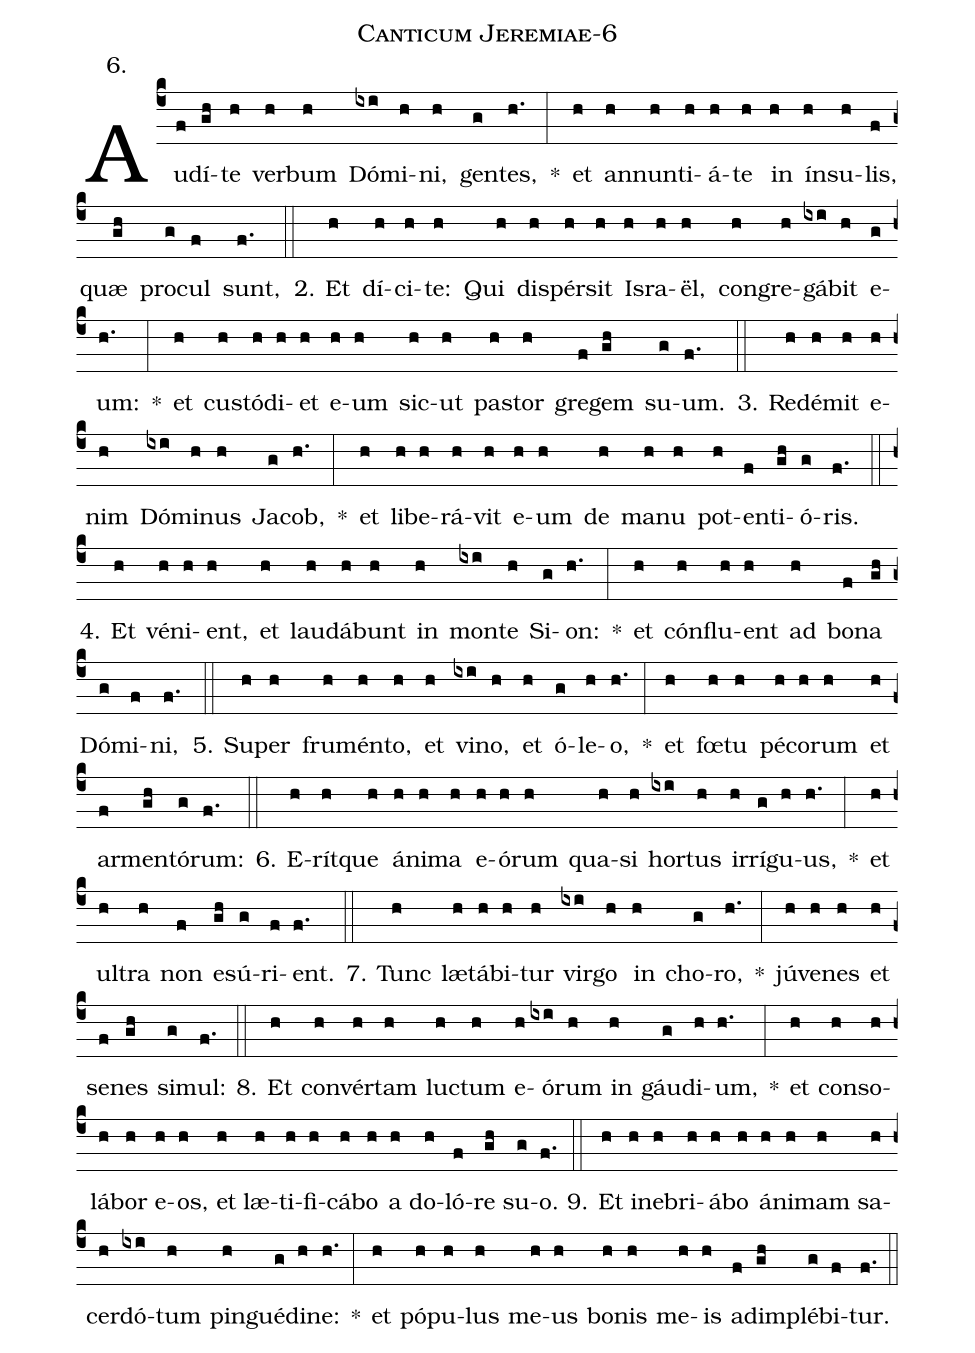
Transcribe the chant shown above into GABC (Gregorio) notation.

name: Canticum Jeremiae-6;
annotation: 6.;
%%
(c4)Au(f)dí(gh)te(h) ver(h)bum(h) Dó(ixi)mi(h)ni,(h) gen(g)tes,(h.) *(:) et(h) an(h)nun(h)ti(h)á(h)te(h) in(h) ín(h)su(h)lis,(f) quæ(gh) pro(g)cul(f) sunt,(f.) (::)
2. Et(h) dí(h)ci(h)te:(h) Qui(h) di(h)spér(h)sit(h) Is(h)ra(h)ël,(h) con(h)gre(h)gá(ixi)bit(h) e(g)um:(h.) *(:) et(h) cus(h)tó(h)di(h)et(h) e(h)um(h) sic(h)ut(h) pas(h)tor(h) gre(f)gem(gh) su(g)um.(f.) (::)
3. Red(h)é(h)mit(h) e(h)nim(h) Dó(ixi)mi(h)nus(h) Ja(g)cob,(h.) *(:) et(h) li(h)be(h)rá(h)vit(h) e(h)um(h) de(h) ma(h)nu(h) pot(h)en(f)ti(gh)ó(g)ris.(f.) (::)
4. Et(h) vé(h)ni(h)ent,(h) et(h) lau(h)dá(h)bunt(h) in(h) mon(ixi)te(h) Si(g)on:(h.) *(:) et(h) cón(h)flu(h)ent(h) ad(h) bo(f)na(gh) Dó(g)mi(f)ni,(f.) (::)
5. Su(h)per(h) fru(h)mén(h)to,(h) et(h) vi(ixi)no,(h) et(h) ó(g)le(h)o,(h.) *(:) et(h) fœ(h)tu(h) pé(h)co(h)rum(h) et(h) ar(f)men(gh)tó(g)rum:(f.) (::)
6. E(h)rít(h)que(h) á(h)ni(h)ma(h) e(h)ó(h)rum(h) qua(h)si(h) hor(ixi)tus(h) ir(h)rí(g)gu(h)us,(h.) *(:) et(h) ul(h)tra(h) non(f) e(gh)sú(g)ri(f)ent.(f.) (::)
7. Tunc(h) læ(h)tá(h)bi(h)tur(h) vir(ixi)go(h) in(h) cho(g)ro,(h.) *(:) jú(h)ve(h)nes(h) et(h) se(f)nes(gh) si(g)mul:(f.) (::)
8. Et(h) con(h)vér(h)tam(h) luc(h)tum(h) e(h)ó(ixi)rum(h) in(h) gáu(g)di(h)um,(h.) *(:) et(h) con(h)so(h)lá(h)bor(h) e(h)os,(h) et(h) læ(h)ti(h)fi(h)cá(h)bo(h) a(h) do(h)ló(f)re(gh) su(g)o.(f.) (::)
9. Et(h) in(h)e(h)bri(h)á(h)bo(h) á(h)ni(h)mam(h) sa(h)cer(h)dó(ixi)tum(h) pin(h)gué(g)di(h)ne:(h.) *(:) et(h) pó(h)pu(h)lus(h) me(h)us(h) bo(h)nis(h) me(h)is(h) ad(f)im(gh)plé(g)bi(f)tur.(f.) (::)
